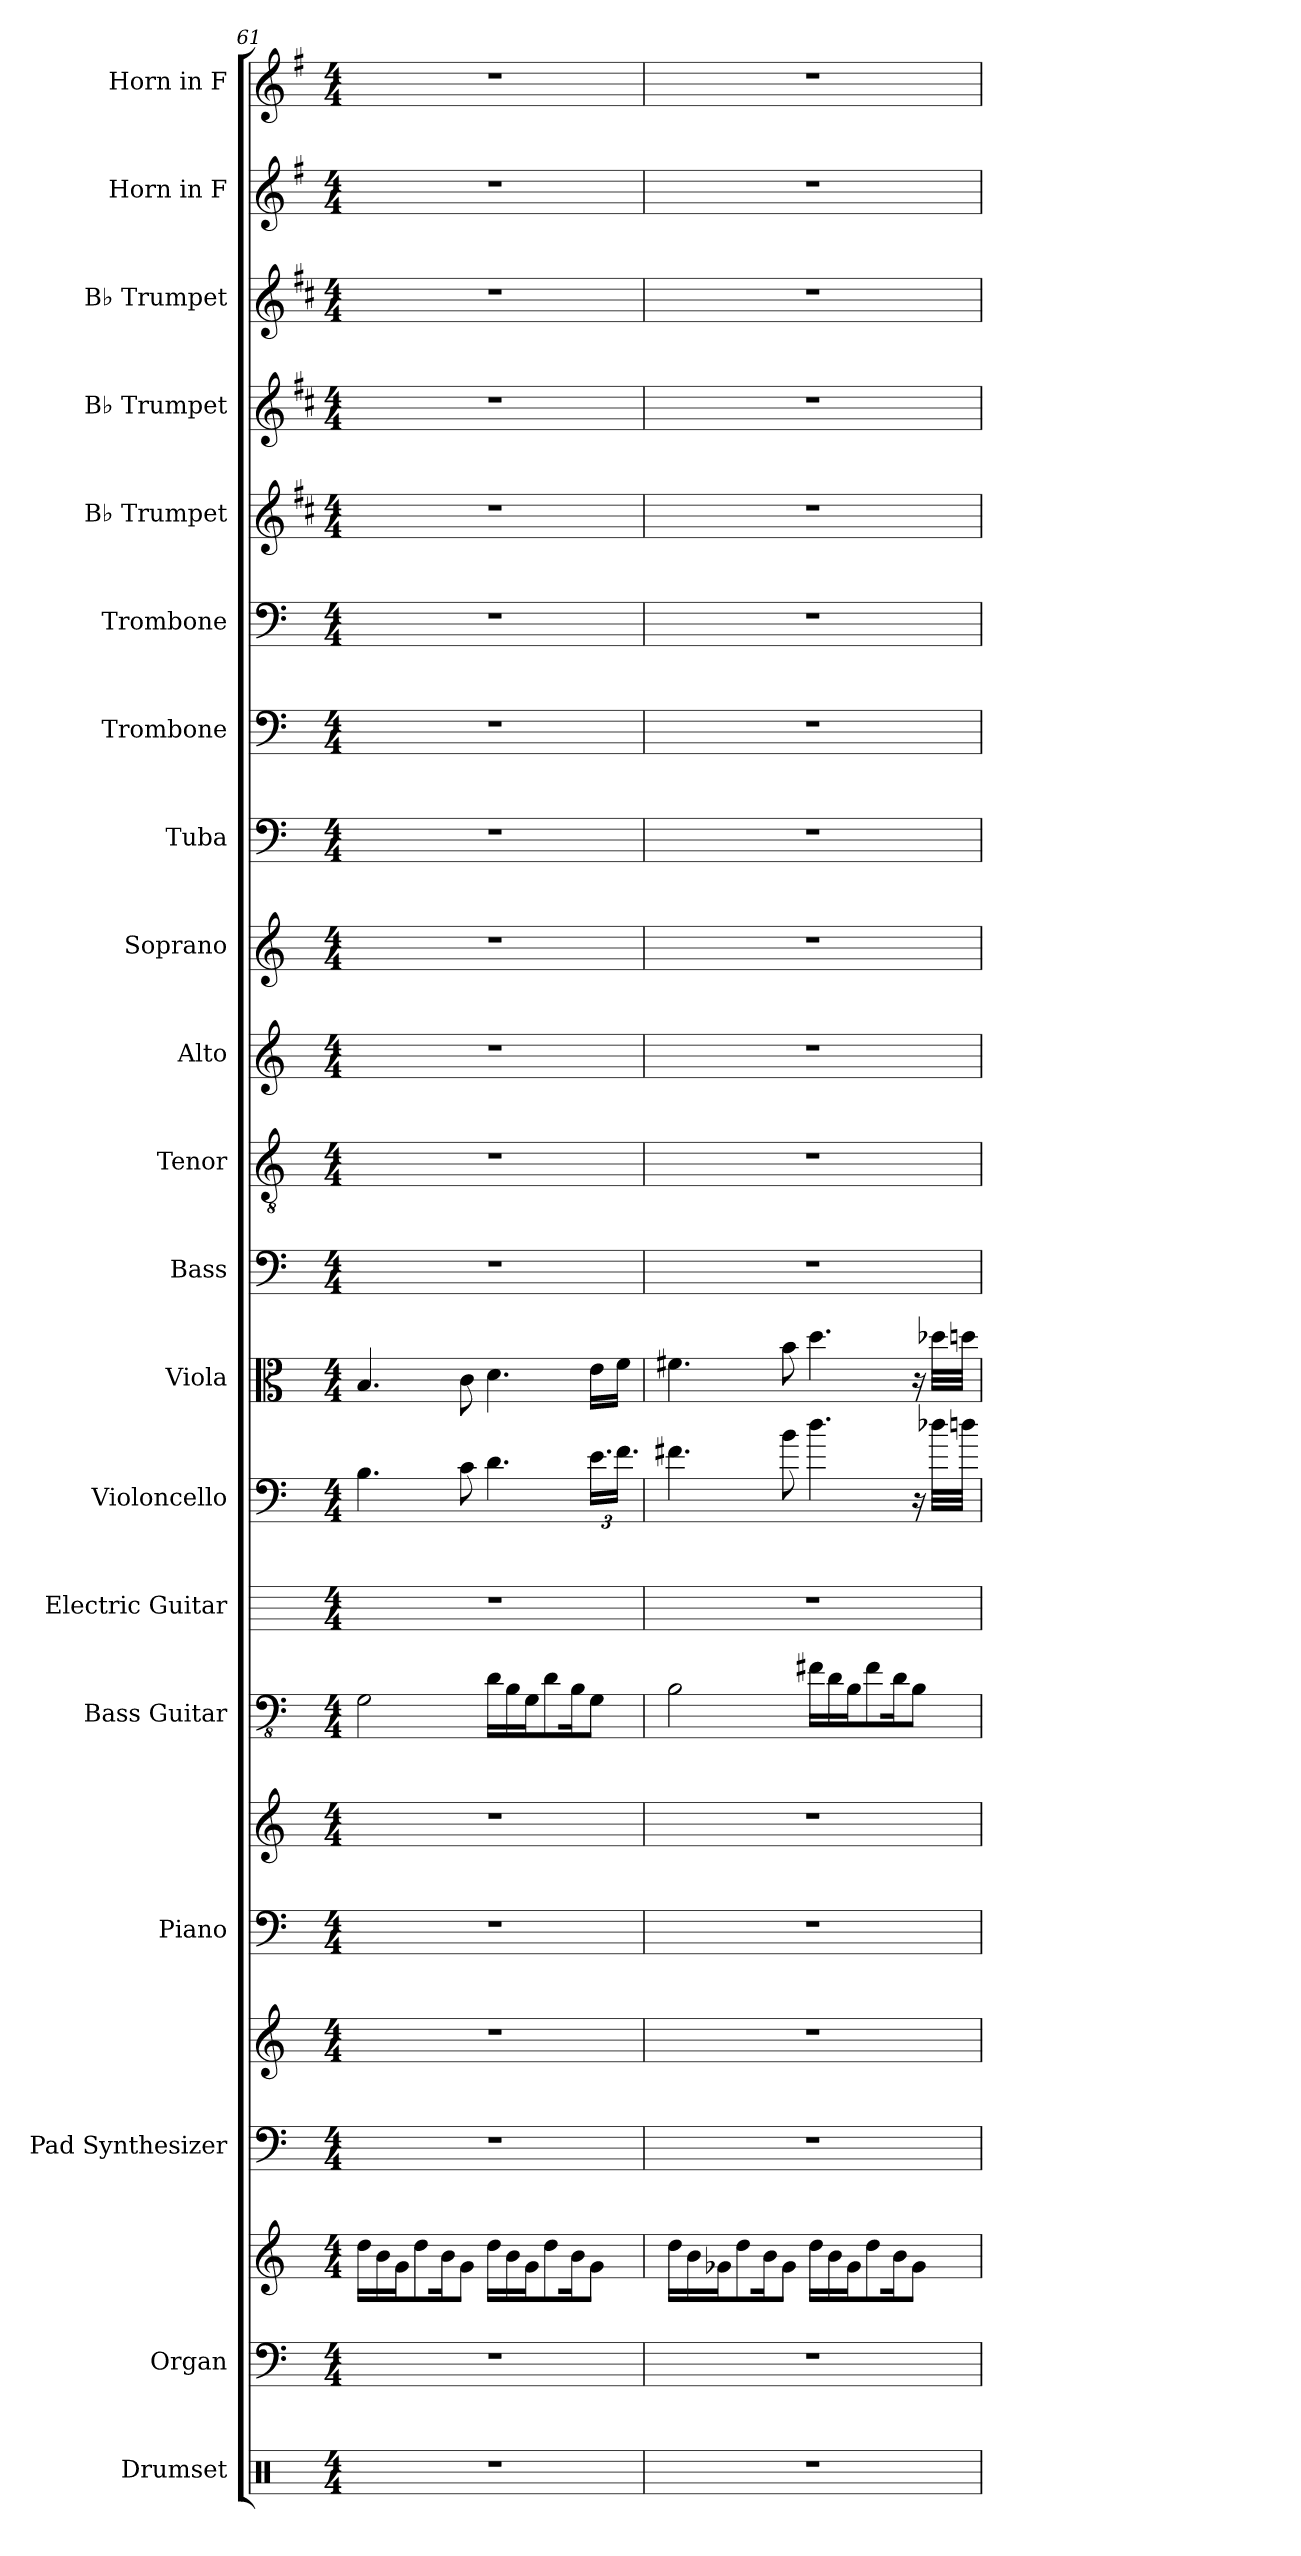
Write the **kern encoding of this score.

**kern	**kern	**kern	**kern	**kern	**kern	**kern	**kern	**kern	**kern	**kern	**kern	**kern	**kern	**kern	**kern	**kern	**kern	**kern	**kern	**kern	**kern	**kern
*part20	*part19	*part19	*part18	*part18	*part17	*part17	*part16	*part15	*part14	*part13	*part12	*part11	*part10	*part9	*part8	*part7	*part6	*part5	*part4	*part3	*part2	*part1
*staff23	*staff22	*staff21	*staff20	*staff19	*staff18	*staff17	*staff16	*staff15	*staff14	*staff13	*staff12	*staff11	*staff10	*staff9	*staff8	*staff7	*staff6	*staff5	*staff4	*staff3	*staff2	*staff1
*I"Drumset	*I"Organ	*	*I"Pad Synthesizer	*	*I"Piano	*	*I"Bass Guitar	*I"Electric Guitar	*I"Violoncello	*I"Viola	*I"Bass	*I"Tenor	*I"Alto	*I"Soprano	*I"Tuba	*I"Trombone	*I"Trombone	*I"B♭ Trumpet	*I"B♭ Trumpet	*I"B♭ Trumpet	*I"Horn in F	*I"Horn in F
*I'Drs.	*I'Org.	*	*I'Synth.	*	*I'Pno.	*	*I'B. Guit.	*I'El. Guit.	*I'Vc.	*I'Vla.	*I'B.	*I'T.	*I'A.	*I'S.	*I'Tba.	*I'Tbn.	*I'Tbn.	*I'B♭ Tpt.	*I'B♭ Tpt.	*I'B♭ Tpt.	*	*
*clefX	*clefF4	*clefG2	*clefF4	*clefG2	*clefF4	*clefG2	*clefFv4	*	*clefF4	*clefC3	*clefF4	*clefGv2	*clefG2	*clefG2	*clefF4	*clefF4	*clefF4	*clefG2	*clefG2	*clefG2	*clefG2	*clefG2
*	*	*	*	*	*	*	*	*	*	*	*	*	*	*	*	*	*	*ITrd1c2	*ITrd1c2	*ITrd1c2	*ITrd4c7	*ITrd4c7
*k[]	*k[]	*k[]	*k[]	*k[]	*k[]	*k[]	*k[]	*k[]	*k[]	*k[]	*k[]	*k[]	*k[]	*k[]	*k[]	*k[]	*k[]	*k[]	*k[]	*k[]	*k[]	*k[]
*M4/4	*M4/4	*M4/4	*M4/4	*M4/4	*M4/4	*M4/4	*M4/4	*M4/4	*M4/4	*M4/4	*M4/4	*M4/4	*M4/4	*M4/4	*M4/4	*M4/4	*M4/4	*M4/4	*M4/4	*M4/4	*M4/4	*M4/4
=61	=61	=61	=61	=61	=61	=61	=61	=61	=61	=61	=61	=61	=61	=61	=61	=61	=61	=61	=61	=61	=61	=61
1r	1r	16dd\LL	1r	1r	1r	1r	2GG\	1r	4.B\	4.B/	1r	1r	1r	1r	1r	1r	1r	1r	1r	1r	1r	1r
.	.	16b\	.	.	.	.	.	.	.	.	.	.	.	.	.	.	.	.	.	.	.	.
.	.	16g\J	.	.	.	.	.	.	.	.	.	.	.	.	.	.	.	.	.	.	.	.
.	.	8dd\	.	.	.	.	.	.	.	.	.	.	.	.	.	.	.	.	.	.	.	.
.	.	16b\K	.	.	.	.	.	.	.	.	.	.	.	.	.	.	.	.	.	.	.	.
.	.	8g\J	.	.	.	.	.	.	8c\	8c\	.	.	.	.	.	.	.	.	.	.	.	.
.	.	16dd\LL	.	.	.	.	16D\LL	.	4.d\	4.d\	.	.	.	.	.	.	.	.	.	.	.	.
.	.	16b\	.	.	.	.	16BB\	.	.	.	.	.	.	.	.	.	.	.	.	.	.	.
.	.	16g\J	.	.	.	.	16GG\J	.	.	.	.	.	.	.	.	.	.	.	.	.	.	.
.	.	8dd\	.	.	.	.	8D\	.	.	.	.	.	.	.	.	.	.	.	.	.	.	.
.	.	16b\K	.	.	.	.	16BB\K	.	.	.	.	.	.	.	.	.	.	.	.	.	.	.
*	*	*	*	*	*	*	*	*	*Xbrackettup	*	*	*	*	*	*	*	*	*	*	*	*	*
.	.	8g\J	.	.	.	.	8GG\J	.	24.e\LL	16e\LL	.	.	.	.	.	.	.	.	.	.	.	.
.	.	.	.	.	.	.	.	.	24.f\JJ	16f\JJ	.	.	.	.	.	.	.	.	.	.	.	.
!!LO:PB:g=z
=62	=62	=62	=62	=62	=62	=62	=62	=62	=62	=62	=62	=62	=62	=62	=62	=62	=62	=62	=62	=62	=62	=62
1r	1r	16dd\LL	1r	1r	1r	1r	2BB\	1r	4.f#X\	4.f#X\	1r	1r	1r	1r	1r	1r	1r	1r	1r	1r	1r	1r
.	.	16b\	.	.	.	.	.	.	.	.	.	.	.	.	.	.	.	.	.	.	.	.
.	.	16g-X\J	.	.	.	.	.	.	.	.	.	.	.	.	.	.	.	.	.	.	.	.
.	.	8dd\	.	.	.	.	.	.	.	.	.	.	.	.	.	.	.	.	.	.	.	.
.	.	16b\K	.	.	.	.	.	.	.	.	.	.	.	.	.	.	.	.	.	.	.	.
.	.	8g-\J	.	.	.	.	.	.	8b\	8b\	.	.	.	.	.	.	.	.	.	.	.	.
.	.	16dd\LL	.	.	.	.	16F#X\LL	.	4.dd\	4.dd\	.	.	.	.	.	.	.	.	.	.	.	.
.	.	16b\	.	.	.	.	16D\	.	.	.	.	.	.	.	.	.	.	.	.	.	.	.
.	.	16g-\J	.	.	.	.	16BB\J	.	.	.	.	.	.	.	.	.	.	.	.	.	.	.
.	.	8dd\	.	.	.	.	8F#\	.	.	.	.	.	.	.	.	.	.	.	.	.	.	.
.	.	16b\K	.	.	.	.	16D\K	.	.	.	.	.	.	.	.	.	.	.	.	.	.	.
.	.	8g-\J	.	.	.	.	8BB\J	.	16r	16r	.	.	.	.	.	.	.	.	.	.	.	.
.	.	.	.	.	.	.	.	.	32dd-X\LLL	32dd-X\LLL	.	.	.	.	.	.	.	.	.	.	.	.
.	.	.	.	.	.	.	.	.	32ddn\JJJ	32ddn\JJJ	.	.	.	.	.	.	.	.	.	.	.	.
=	=	=	=	=	=	=	=	=	=	=	=	=	=	=	=	=	=	=	=	=	=	=
*-	*-	*-	*-	*-	*-	*-	*-	*-	*-	*-	*-	*-	*-	*-	*-	*-	*-	*-	*-	*-	*-	*-
